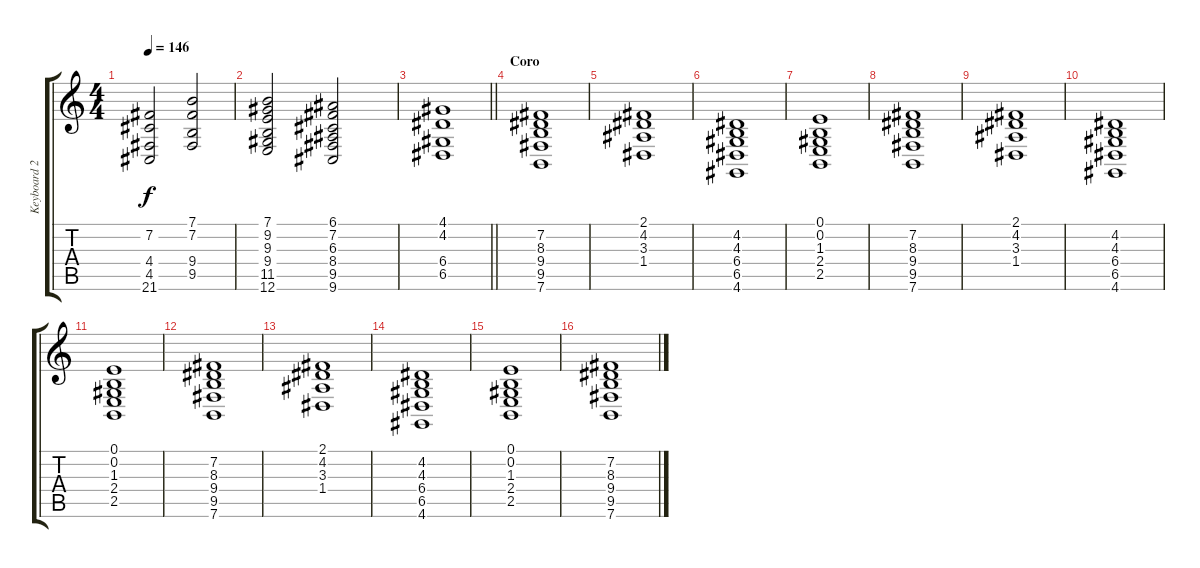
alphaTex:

\track ("Keyboard 2" "Keyboard 2") {instrument churchorgan}
\staff {score tabs}
\tuning (E4 B3 G3 D3 A2 E2) {hide}
\ts (4 4)
\tempo 146
\clef g2
\ks c
(7.2 4.4 4.5 21.6).2{dy f} (7.1 7.2 9.4 9.5).2 |
(7.1 9.2 9.3 9.4 11.5 12.6).2 (6.1 7.2 6.3 8.4 9.5 9.6).2 |
\barLineRight lightlight
(4.1 4.2 6.4 6.5).1 |
\section ("" "Coro")
(7.2 8.3 9.4 9.5 7.6).1 |
(2.1 4.2 3.3 1.4).1 |
(4.2 4.3 6.4 6.5 4.6).1 |
(0.1 0.2 1.3 2.4 2.5).1 |
(7.2 8.3 9.4 9.5 7.6).1 |
(2.1 4.2 3.3 1.4).1 |
(4.2 4.3 6.4 6.5 4.6).1 |
(0.1 0.2 1.3 2.4 2.5).1 |
(7.2 8.3 9.4 9.5 7.6).1{instrument synthstrings1} |
(2.1 4.2 3.3 1.4).1 |
(4.2 4.3 6.4 6.5 4.6).1 |
(0.1 0.2 1.3 2.4 2.5).1 |
(7.2 8.3 9.4 9.5 7.6).1
